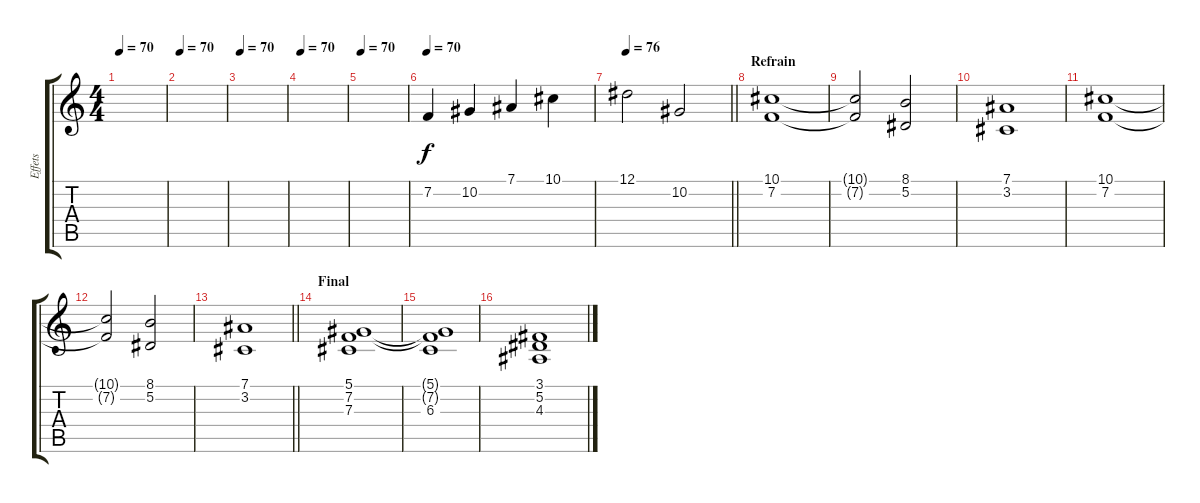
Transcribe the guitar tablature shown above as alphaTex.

\track ("Effets" "Effets") {instrument synthstrings2}
\staff {score tabs}
\tuning (Eb4 Bb3 Gb3 Db3 Ab2 Eb2) {hide}
\ts (4 4)
\tempo 70
\clef g2
\ks c
|
\tempo 70
|
\tempo 70
|
\tempo 70
|
\tempo 70
|
\tempo 70
7.2.4 10.2.4 7.1.4 10.1.4 |
\tempo 76
\barLineRight lightlight
12.1.2 10.2.2 |
\section ("" "Refrain")
(10.1 7.2).1 |
(10.1{t} 7.2{t}).2 (8.1 5.2).2 |
(7.1 3.2).1 |
(10.1 7.2).1 |
(10.1{t} 7.2{t}).2 (8.1 5.2).2 |
\barLineRight lightlight
(7.1 3.2).1 |
\section ("" "Final")
(5.1 7.2 7.3).1 |
(5.1{t} 7.2{t} 6.3).1 |
(3.1 5.2 4.3).1
